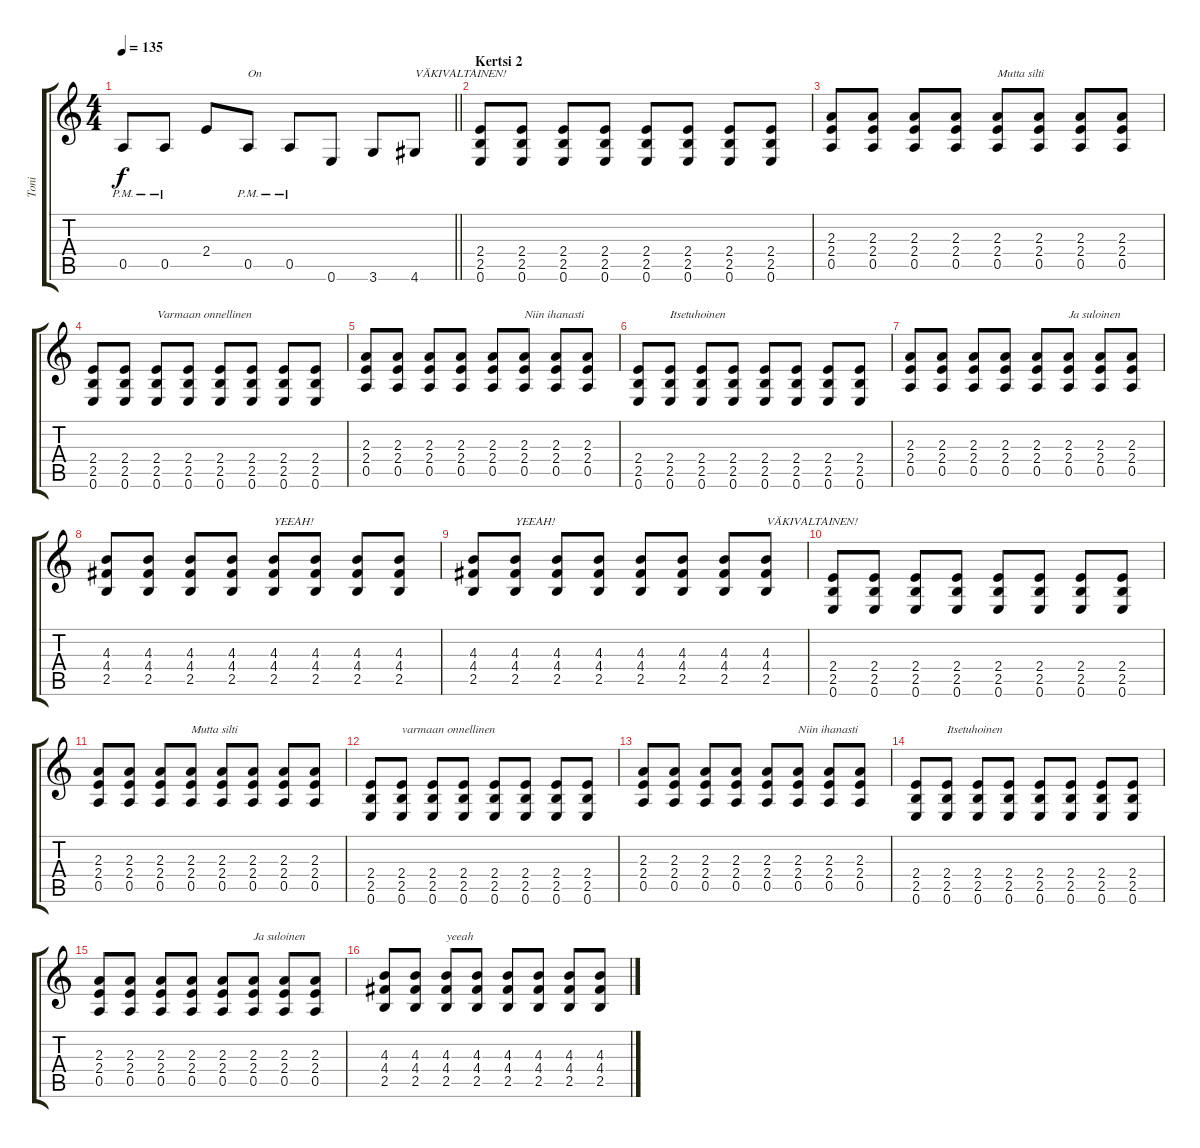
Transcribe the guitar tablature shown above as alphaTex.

\track ("Toni" "Toni") {instrument overdrivenguitar}
\staff {score tabs}
\tuning (E4 B3 G3 D3 A2 E2) {hide}
\ts (4 4)
\tempo 135
\clef g2
\barLineRight lightlight
\ks c
0.5{pm}.8{dy f} 0.5{pm}.8 2.4.8 0.5{pm}.8{txt "On"} 0.5{pm}.8 0.6.8 3.6.8 4.6.8{txt "VÄKIVALTAINEN!"} |
\section ("" "Kertsi 2")
(2.4 2.5 0.6).8{instrument distortionguitar} (2.4 2.5 0.6).8 (2.4 2.5 0.6).8 (2.4 2.5 0.6).8 (2.4 2.5 0.6).8 (2.4 2.5 0.6).8 (2.4 2.5 0.6).8 (2.4 2.5 0.6).8 |
(2.3 2.4 0.5).8 (2.3 2.4 0.5).8 (2.3 2.4 0.5).8 (2.3 2.4 0.5).8 (2.3 2.4 0.5).8{txt "Mutta silti"} (2.3 2.4 0.5).8 (2.3 2.4 0.5).8 (2.3 2.4 0.5).8 |
(2.4 2.5 0.6).8{instrument distortionguitar} (2.4 2.5 0.6).8 (2.4 2.5 0.6).8{txt "Varmaan onnellinen"} (2.4 2.5 0.6).8 (2.4 2.5 0.6).8 (2.4 2.5 0.6).8 (2.4 2.5 0.6).8 (2.4 2.5 0.6).8 |
(2.3 2.4 0.5).8 (2.3 2.4 0.5).8 (2.3 2.4 0.5).8 (2.3 2.4 0.5).8 (2.3 2.4 0.5).8 (2.3 2.4 0.5).8{txt "Niin ihanasti"} (2.3 2.4 0.5).8 (2.3 2.4 0.5).8 |
(2.4 2.5 0.6).8{instrument distortionguitar} (2.4 2.5 0.6).8{txt "Itsetuhoinen"} (2.4 2.5 0.6).8 (2.4 2.5 0.6).8 (2.4 2.5 0.6).8 (2.4 2.5 0.6).8 (2.4 2.5 0.6).8 (2.4 2.5 0.6).8 |
(2.3 2.4 0.5).8 (2.3 2.4 0.5).8 (2.3 2.4 0.5).8 (2.3 2.4 0.5).8 (2.3 2.4 0.5).8 (2.3 2.4 0.5).8{txt "Ja suloinen"} (2.3 2.4 0.5).8 (2.3 2.4 0.5).8 |
(4.3 4.4 2.5).8 (4.3 4.4 2.5).8 (4.3 4.4 2.5).8 (4.3 4.4 2.5).8 (4.3 4.4 2.5).8{txt "YEEAH!"} (4.3 4.4 2.5).8 (4.3 4.4 2.5).8 (4.3 4.4 2.5).8 |
(4.3 4.4 2.5).8 (4.3 4.4 2.5).8{txt "YEEAH!"} (4.3 4.4 2.5).8 (4.3 4.4 2.5).8 (4.3 4.4 2.5).8 (4.3 4.4 2.5).8 (4.3 4.4 2.5).8 (4.3 4.4 2.5).8{txt "VÄKIVALTAINEN!"} |
(2.4 2.5 0.6).8{instrument distortionguitar} (2.4 2.5 0.6).8 (2.4 2.5 0.6).8 (2.4 2.5 0.6).8 (2.4 2.5 0.6).8 (2.4 2.5 0.6).8 (2.4 2.5 0.6).8 (2.4 2.5 0.6).8 |
(2.3 2.4 0.5).8 (2.3 2.4 0.5).8 (2.3 2.4 0.5).8 (2.3 2.4 0.5).8{txt "Mutta silti"} (2.3 2.4 0.5).8 (2.3 2.4 0.5).8 (2.3 2.4 0.5).8 (2.3 2.4 0.5).8 |
(2.4 2.5 0.6).8{instrument distortionguitar} (2.4 2.5 0.6).8{txt "varmaan onnellinen"} (2.4 2.5 0.6).8 (2.4 2.5 0.6).8 (2.4 2.5 0.6).8 (2.4 2.5 0.6).8 (2.4 2.5 0.6).8 (2.4 2.5 0.6).8 |
(2.3 2.4 0.5).8 (2.3 2.4 0.5).8 (2.3 2.4 0.5).8 (2.3 2.4 0.5).8 (2.3 2.4 0.5).8 (2.3 2.4 0.5).8{txt "Niin ihanasti"} (2.3 2.4 0.5).8 (2.3 2.4 0.5).8 |
(2.4 2.5 0.6).8{instrument distortionguitar} (2.4 2.5 0.6).8{txt "Itsetuhoinen"} (2.4 2.5 0.6).8 (2.4 2.5 0.6).8 (2.4 2.5 0.6).8 (2.4 2.5 0.6).8 (2.4 2.5 0.6).8 (2.4 2.5 0.6).8 |
(2.3 2.4 0.5).8 (2.3 2.4 0.5).8 (2.3 2.4 0.5).8 (2.3 2.4 0.5).8 (2.3 2.4 0.5).8 (2.3 2.4 0.5).8{txt "Ja suloinen"} (2.3 2.4 0.5).8 (2.3 2.4 0.5).8 |
(4.3 4.4 2.5).8 (4.3 4.4 2.5).8 (4.3 4.4 2.5).8{txt "yeeah "} (4.3 4.4 2.5).8 (4.3 4.4 2.5).8 (4.3 4.4 2.5).8 (4.3 4.4 2.5).8 (4.3 4.4 2.5).8
